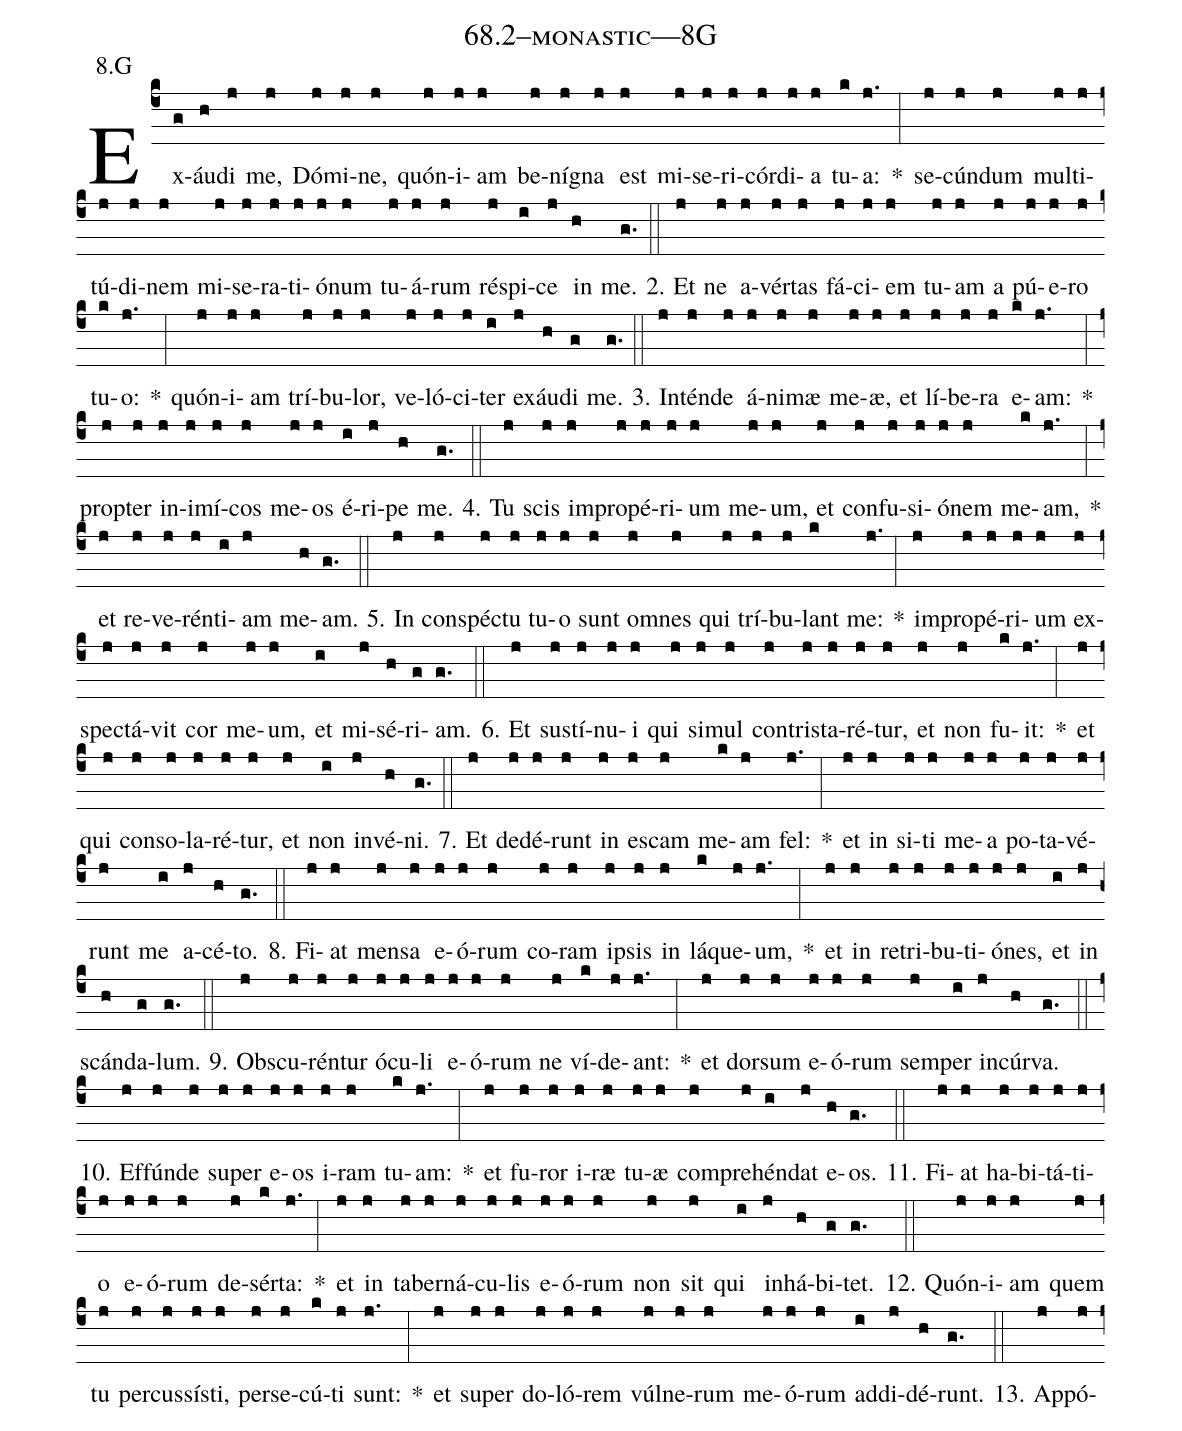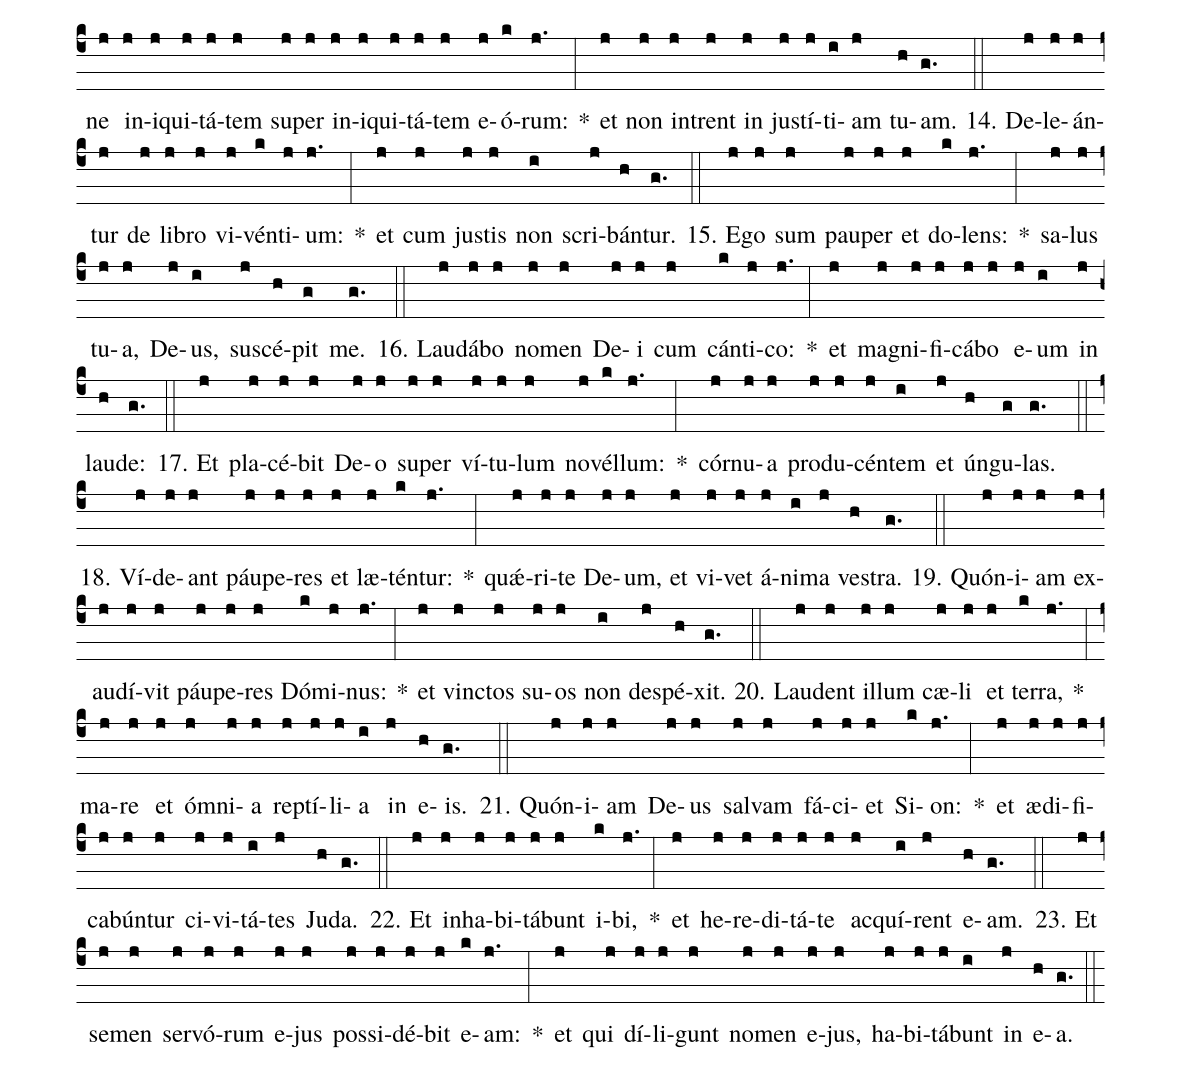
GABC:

name: 68.2--monastic---8G;
annotation: 8.G;
%%
(c4)Ex(g)áu(h)di(j) me,(j) Dó(j)mi(j)ne,(j) quón(j)i(j)am(j) be(j)ní(j)gna(j) est(j) mi(j)se(j)ri(j)cór(j)di(j)a(j) tu(k)a:(j.) *(:) se(j)cún(j)dum(j) mul(j)ti(j)tú(j)di(j)nem(j) mi(j)se(j)ra(j)ti(j)ó(j)num(j) tu(j)á(j)rum(j) ré(j)spi(i)ce(j) in(h) me.(g.) (::)
2. Et(j) ne(j) a(j)vér(j)tas(j) fá(j)ci(j)em(j) tu(j)am(j) a(j) pú(j)e(j)ro(j) tu(k)o:(j.) *(:) quón(j)i(j)am(j) trí(j)bu(j)lor,(j) ve(j)ló(j)ci(j)ter(i) ex(j)áu(h)di(g) me.(g.) (::)
3. In(j)tén(j)de(j) á(j)ni(j)mæ(j) me(j)æ,(j) et(j) lí(j)be(j)ra(j) e(k)am:(j.) *(:) prop(j)ter(j) in(j)i(j)mí(j)cos(j) me(j)os(j) é(i)ri(j)pe(h) me.(g.) (::)
4. Tu(j) scis(j) im(j)pro(j)pé(j)ri(j)um(j) me(j)um,(j) et(j) con(j)fu(j)si(j)ó(j)nem(j) me(k)am,(j.) *(:) et(j) re(j)ve(j)rén(j)ti(i)am(j) me(h)am.(g.) (::)
5. In(j) con(j)spéc(j)tu(j) tu(j)o(j) sunt(j) om(j)nes(j) qui(j) trí(j)bu(j)lant(k) me:(j.) *(:) im(j)pro(j)pé(j)ri(j)um(j) ex(j)spec(j)tá(j)vit(j) cor(j) me(j)um,(j) et(i) mi(j)sé(h)ri(g)am.(g.) (::)
6. Et(j) sus(j)tí(j)nu(j)i(j) qui(j) si(j)mul(j) con(j)tris(j)ta(j)ré(j)tur,(j) et(j) non(j) fu(k)it:(j.) *(:) et(j) qui(j) con(j)so(j)la(j)ré(j)tur,(j) et(j) non(i) in(j)vé(h)ni.(g.) (::)
7. Et(j) de(j)dé(j)runt(j) in(j) es(j)cam(j) me(k)am(j) fel:(j.) *(:) et(j) in(j) si(j)ti(j) me(j)a(j) po(j)ta(j)vé(j)runt(j) me(i) a(j)cé(h)to.(g.) (::)
8. Fi(j)at(j) men(j)sa(j) e(j)ó(j)rum(j) co(j)ram(j) ip(j)sis(j) in(j) lá(k)que(j)um,(j.) *(:) et(j) in(j) re(j)tri(j)bu(j)ti(j)ó(j)nes,(j) et(i) in(j) scán(h)da(g)lum.(g.) (::)
9. Obs(j)cu(j)rén(j)tur(j) ó(j)cu(j)li(j) e(j)ó(j)rum(j) ne(j) ví(k)de(j)ant:(j.) *(:) et(j) dor(j)sum(j) e(j)ó(j)rum(j) sem(j)per(i) in(j)cúr(h)va.(g.) (::)
10. Ef(j)fún(j)de(j) su(j)per(j) e(j)os(j) i(j)ram(j) tu(k)am:(j.) *(:) et(j) fu(j)ror(j) i(j)ræ(j) tu(j)æ(j) com(j)pre(j)hén(i)dat(j) e(h)os.(g.) (::)
11. Fi(j)at(j) ha(j)bi(j)tá(j)ti(j)o(j) e(j)ó(j)rum(j) de(j)sér(k)ta:(j.) *(:) et(j) in(j) ta(j)ber(j)ná(j)cu(j)lis(j) e(j)ó(j)rum(j) non(j) sit(j) qui(i) in(j)há(h)bi(g)tet.(g.) (::)
12. Quón(j)i(j)am(j) quem(j) tu(j) per(j)cus(j)sís(j)ti,(j) per(j)se(j)cú(k)ti(j) sunt:(j.) *(:) et(j) su(j)per(j) do(j)ló(j)rem(j) vúl(j)ne(j)rum(j) me(j)ó(j)rum(j) ad(i)di(j)dé(h)runt.(g.) (::)
13. Ap(j)pó(j)ne(j) in(j)i(j)qui(j)tá(j)tem(j) su(j)per(j) in(j)i(j)qui(j)tá(j)tem(j) e(j)ó(k)rum:(j.) *(:) et(j) non(j) in(j)trent(j) in(j) jus(j)tí(j)ti(i)am(j) tu(h)am.(g.) (::)
14. De(j)le(j)án(j)tur(j) de(j) li(j)bro(j) vi(j)vén(k)ti(j)um:(j.) *(:) et(j) cum(j) jus(j)tis(j) non(i) scri(j)bán(h)tur.(g.) (::)
15. E(j)go(j) sum(j) pau(j)per(j) et(j) do(k)lens:(j.) *(:) sa(j)lus(j) tu(j)a,(j) De(j)us,(i) su(j)scé(h)pit(g) me.(g.) (::)
16. Lau(j)dá(j)bo(j) no(j)men(j) De(j)i(j) cum(j) cán(k)ti(j)co:(j.) *(:) et(j) ma(j)gni(j)fi(j)cá(j)bo(j) e(j)um(i) in(j) lau(h)de:(g.) (::)
17. Et(j) pla(j)cé(j)bit(j) De(j)o(j) su(j)per(j) ví(j)tu(j)lum(j) no(j)vél(k)lum:(j.) *(:) cór(j)nu(j)a(j) pro(j)du(j)cén(j)tem(i) et(j) ún(h)gu(g)las.(g.) (::)
18. Ví(j)de(j)ant(j) páu(j)pe(j)res(j) et(j) læ(j)tén(k)tur:(j.) *(:) quǽ(j)ri(j)te(j) De(j)um,(j) et(j) vi(j)vet(j) á(j)ni(i)ma(j) ves(h)tra.(g.) (::)
19. Quón(j)i(j)am(j) ex(j)au(j)dí(j)vit(j) páu(j)pe(j)res(j) Dó(k)mi(j)nus:(j.) *(:) et(j) vinc(j)tos(j) su(j)os(j) non(i) de(j)spé(h)xit.(g.) (::)
20. Lau(j)dent(j) il(j)lum(j) cæ(j)li(j) et(j) ter(k)ra,(j.) *(:) ma(j)re(j) et(j) óm(j)ni(j)a(j) rep(j)tí(j)li(j)a(i) in(j) e(h)is.(g.) (::)
21. Quón(j)i(j)am(j) De(j)us(j) sal(j)vam(j) fá(j)ci(j)et(j) Si(k)on:(j.) *(:) et(j) æ(j)di(j)fi(j)ca(j)bún(j)tur(j) ci(j)vi(j)tá(i)tes(j) Ju(h)da.(g.) (::)
22. Et(j) in(j)ha(j)bi(j)tá(j)bunt(j) i(k)bi,(j.) *(:) et(j) he(j)re(j)di(j)tá(j)te(j) ac(j)quí(i)rent(j) e(h)am.(g.) (::)
23. Et(j) se(j)men(j) ser(j)vó(j)rum(j) e(j)jus(j) pos(j)si(j)dé(j)bit(j) e(k)am:(j.) *(:) et(j) qui(j) dí(j)li(j)gunt(j) no(j)men(j) e(j)jus,(j) ha(j)bi(j)tá(j)bunt(i) in(j) e(h)a.(g.) (::)
